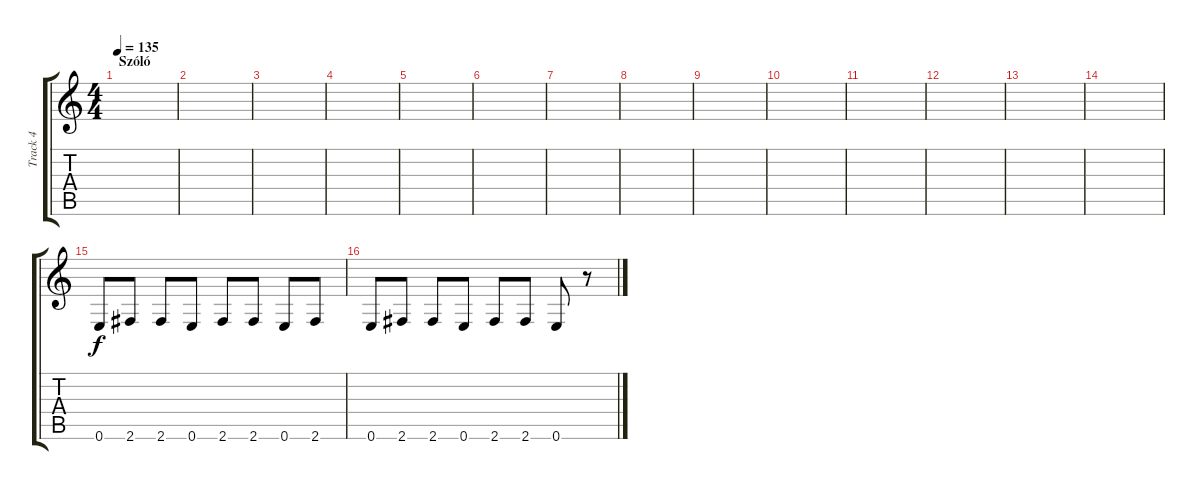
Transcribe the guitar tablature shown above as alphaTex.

\track ("Track 4" "Track 4") {instrument distortionguitar}
\staff {score tabs}
\tuning (E4 B3 G3 D3 A2 E2) {hide}
\ts (4 4)
\section ("" "Szóló")
\tempo 135
\clef g2
\ks c
|
|
|
|
|
|
|
|
|
|
|
|
|
|
0.6.8{volume 11 balance 8} 2.6.8 2.6.8 0.6.8 2.6.8 2.6.8 0.6.8 2.6.8 |
0.6.8 2.6.8 2.6.8 0.6.8 2.6.8 2.6.8 0.6.8 r.8
